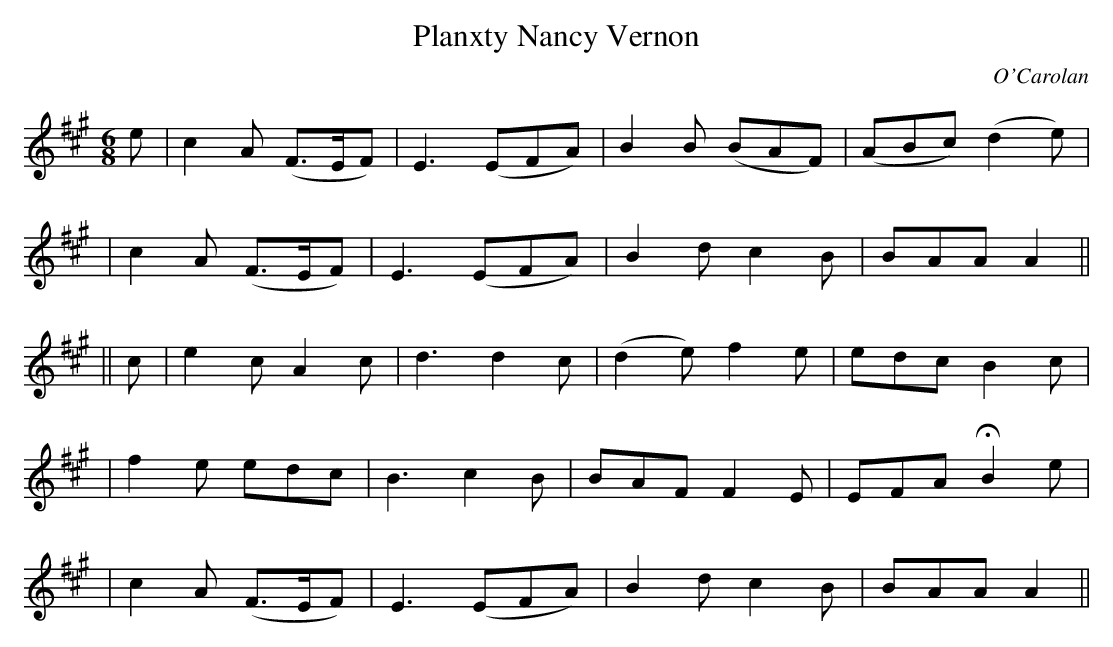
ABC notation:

X:1
T: Planxty Nancy Vernon
C:O'Carolan
M:6/8
L:1/8
K:A
e \
| c2A (F>EF) | E3 (EFA) | B2B (BAF) | (ABc) (d2e) |
| c2A (F>EF) | E3 (EFA) | B2d c2B | BAA A2 ||
|| c \
| e2c A2c | d3 d2c | (d2e) f2e |  edc B2c |
| f2e edc | B3 c2B | BAF F2E | EFA HB2e |
| c2A (F>EF) | E3 (EFA) | B2d c2B | BAA A2 ||
